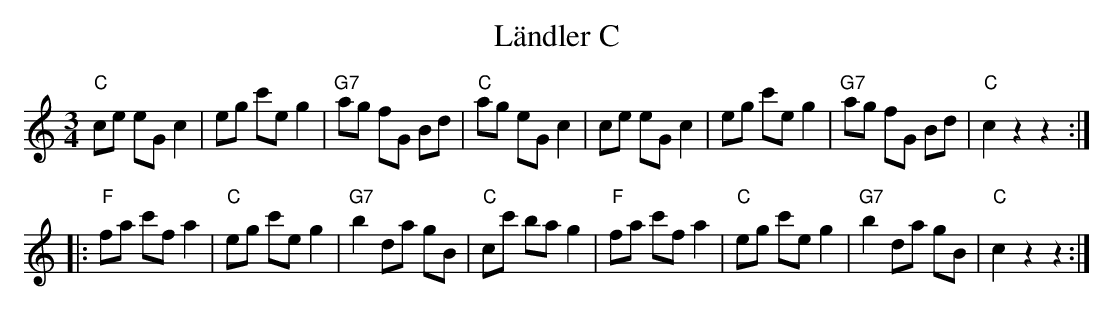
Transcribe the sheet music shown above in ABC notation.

X:1
T: Ländler C
M:3/4
L:1/8
K:C
"C"ce eG c2 | eg c'e g2 | "G7"ag fG Bd | "C"ag eG c2 |\
   ce eG c2 | eg c'e g2 | "G7"ag fG Bd | "C"c2z2z2 ::
"F"fa c'f a2 | "C"eg c'e g2 | "G7"b2 da gB | "C"cc' ba g2 |\
"F"fa c'f a2 | "C"eg c'e g2 | "G7"b2 da gB | "C"c2z2z2 :|
